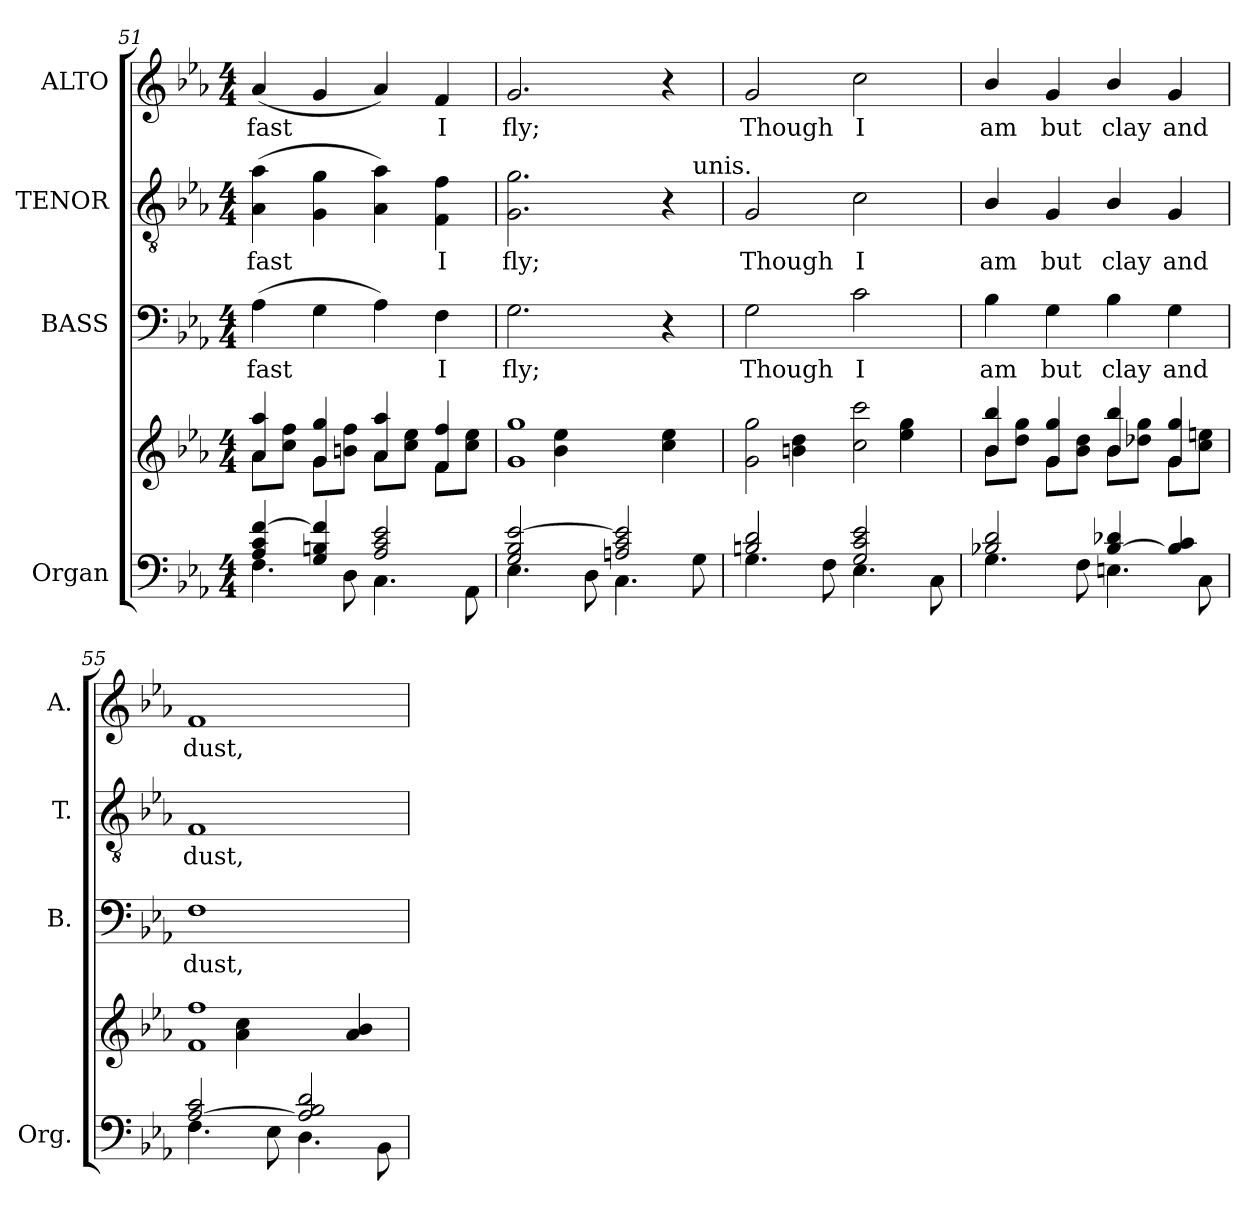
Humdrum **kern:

**kern	**kern	**kern	**text	**kern	**text	**kern	**text
*part4	*part4	*part3	*part3	*part2	*part2	*part1	*part1
*staff5	*staff4	*staff3	*staff3	*staff2	*staff2	*staff1	*staff1
*I"Organ	*	*I"BASS	*	*I"TENOR	*	*I"ALTO	*
*I'Org.	*	*I'B.	*	*I'T.	*	*I'A.	*
!!LO:LB:g=z
*clefF4	*clefG2	*clefF4	*	*clefGv2	*	*clefG2	*
*	*	*	*	*ITrd7c12	*	*	*
*k[b-e-a-]	*k[b-e-a-]	*k[b-e-a-]	*	*k[b-e-a-]	*	*k[b-e-a-]	*
*E-:	*E-:	*E-:	*	*E-:	*	*E-:	*
*M4/4	*M4/4	*M4/4	*	*M4/4	*	*M4/4	*
=51	=51	=51	=51	=51	=51	=51	=51
*^	*^	*	*	*	*	*	*
!	!	!	!	!	!LO:LY:b:color=#000000	!	!	!	!
!	!	!	!	!	!	!	!LO:LY:b:color=#000000	!	!
!	!	!	!	!	!	!	!	!	!LO:LY:b:color=#000000
4A-i/ 4ci [4fi	4.Fi\	4a-i/ 4aa-i	8a-i\L	(4A-i\	fast	(4AA-i\ 4A-i	fast	(4a-i/	fast
.	.	.	8cci\ 8ffiJ	.	.	.	.	.	.
4Gi/ 4Bni 4fi]	.	4gi/ 4ggi	8gi\L	4Gi\	.	4GGi\ 4Gi	.	4gi/	.
.	8Di\	.	8bni\ 8ffiJ	.	.	.	.	.	.
2A-i/ 2ci 2e-i	4.Ci\	4a-i/ 4aa-i	8a-i\L	4A-i\)	.	4AA-i\ 4A-i)	.	4a-i/)	.
.	.	.	8cci\ 8ee-iJ	.	.	.	.	.	.
!	!	!	!	!	!LO:LY:b:color=#000000	!	!	!	!
!	!	!	!	!	!	!	!LO:LY:b:color=#000000	!	!
!	!	!	!	!	!	!	!	!	!LO:LY:b:color=#000000
.	.	4fi/ 4ffi	8fi\L	4Fi\	I	4FFi\ 4Fi	I	4fi/	I
.	8AA-i\	.	8cci\ 8ee-iJ	.	.	.	.	.	.
=52	=52	=52	=52	=52	=52	=52	=52	=52	=52
!	!	!	!	!	!LO:LY:b:color=#000000	!	!	!	!
!	!	!	!	!	!	!	!LO:LY:b:color=#000000	!	!
!	!	!	!	!	!	!	!	!	!LO:LY:b:color=#000000
*	*	*	*	*	*	*^	*	*	*
2Gi/ 2B-i [2e-i	4.E-i\	1gi 1ggi	4ryy	2.Gi\	fly;	2.GGi\ 2.Gi	2..ryy	fly;	2.gi/	fly;
.	.	.	4b-i\ 4ee-i	.	.	.	.	.	.	.
.	8Di\	.	.	.	.	.	.	.	.	.
2Ani/ 2ci 2e-i]	4.Ci\	.	4ryy	.	.	.	.	.	.	.
.	.	.	4cci\ 4ee-i	4r	.	4r	.	.	4r	.
!	!	!	!	!	!	!	!LO:TX:a:t=unis.	!	!	!
.	8Gi\	.	.	.	.	.	8ryy	.	.	.
*	*	*	*	*	*	*v	*v	*	*	*
=53	=53	=53	=53	=53	=53	=53	=53	=53	=53
*	*	*	*	*	*	*^	*	*	*
!	!	!	!	!	!LO:LY:b:color=#000000	!	!	!	!	!
*	*	*	*	*	*	*v	*v	*	*	*
*	*	*	*	*	*	*^	*	*	*
!	!	!	!	!	!	!	!	!LO:LY:b:color=#000000	!	!
*	*	*	*	*	*	*v	*v	*	*	*
*	*	*	*	*	*	*^	*	*	*
!	!	!	!	!	!	!	!	!	!	!LO:LY:b:color=#000000
*	*	*	*	*	*	*v	*v	*	*	*
2Bni/ 2di	4.Gi\	2gi\ 2ggi	4ryy	2Gi\	Though	2GGi/	Though	2gi/	Though
.	.	.	4bni\ 4ddi	.	.	.	.	.	.
.	8Fi\	.	.	.	.	.	.	.	.
!	!	!	!	!	!LO:LY:b:color=#000000	!	!	!	!
!	!	!	!	!	!	!	!LO:LY:b:color=#000000	!	!
!	!	!	!	!	!	!	!	!	!LO:LY:b:color=#000000
2Gi/ 2ci 2e-i	4.E-i\	2cci\ 2ccci	4ryy	2ci\	I	2Ci\	I	2cci\	I
.	.	.	4ee-i\ 4ggi	.	.	.	.	.	.
.	8Ci\	.	.	.	.	.	.	.	.
=54	=54	=54	=54	=54	=54	=54	=54	=54	=54
!	!	!	!	!	!LO:LY:b:color=#000000	!	!	!	!
!	!	!	!	!	!	!	!LO:LY:b:color=#000000	!	!
!	!	!	!	!	!	!	!	!	!LO:LY:b:color=#000000
2B-Xi/ 2di	4.Gi\	4b-i/ 4bb-i	8b-i\L	4B-i\	am	4BB-i/	am	4b-i/	am
.	.	.	8ddi\ 8ggiJ	.	.	.	.	.	.
!	!	!	!	!	!LO:LY:b:color=#000000	!	!	!	!
!	!	!	!	!	!	!	!LO:LY:b:color=#000000	!	!
!	!	!	!	!	!	!	!	!	!LO:LY:b:color=#000000
.	.	4gi/ 4ggi	8gi\L	4Gi\	but	4GGi/	but	4gi/	but
.	8Fi\	.	8b-i\ 8ddiJ	.	.	.	.	.	.
!	!	!	!	!	!LO:LY:b:color=#000000	!	!	!	!
!	!	!	!	!	!	!	!LO:LY:b:color=#000000	!	!
!	!	!	!	!	!	!	!	!	!LO:LY:b:color=#000000
[4B-i/ 4d-Xi	4.Eni\	4b-i/ 4bb-i	8b-i\L	4B-i\	clay	4BB-i/	clay	4b-i/	clay
.	.	.	8dd-Xi\ 8ggiJ	.	.	.	.	.	.
!	!	!	!	!	!LO:LY:b:color=#000000	!	!	!	!
!	!	!	!	!	!	!	!LO:LY:b:color=#000000	!	!
!	!	!	!	!	!	!	!	!	!LO:LY:b:color=#000000
4B-i/] 4ci	.	4gi/ 4ggi	8gi\L	4Gi\	and	4GGi/	and	4gi/	and
.	8Ci\	.	8cci\ 8eeniJ	.	.	.	.	.	.
=55	=55	=55	=55	=55	=55	=55	=55	=55	=55
!	!	!	!	!	!LO:LY:b:color=#000000	!	!	!	!
!	!	!	!	!	!	!	!LO:LY:b:color=#000000	!	!
!	!	!	!	!	!	!	!	!	!LO:LY:b:color=#000000
[2A-i/ 2ci	4.Fi\	1fi 1ffi	4ryy	1Fi	dust,	1FFi	dust,	1fi	dust,
.	.	.	4a-i\ 4cci	.	.	.	.	.	.
.	8E-i\	.	.	.	.	.	.	.	.
2A-i/] 2B-i 2di	4.Di\	.	4ryy	.	.	.	.	.	.
.	.	.	4a-i/ 4b-i	.	.	.	.	.	.
.	8BB-i\	.	.	.	.	.	.	.	.
*v	*v	*	*	*	*	*	*	*	*
*	*v	*v	*	*	*	*	*	*
=	=	=	=	=	=	=	=
*-	*-	*-	*-	*-	*-	*-	*-
